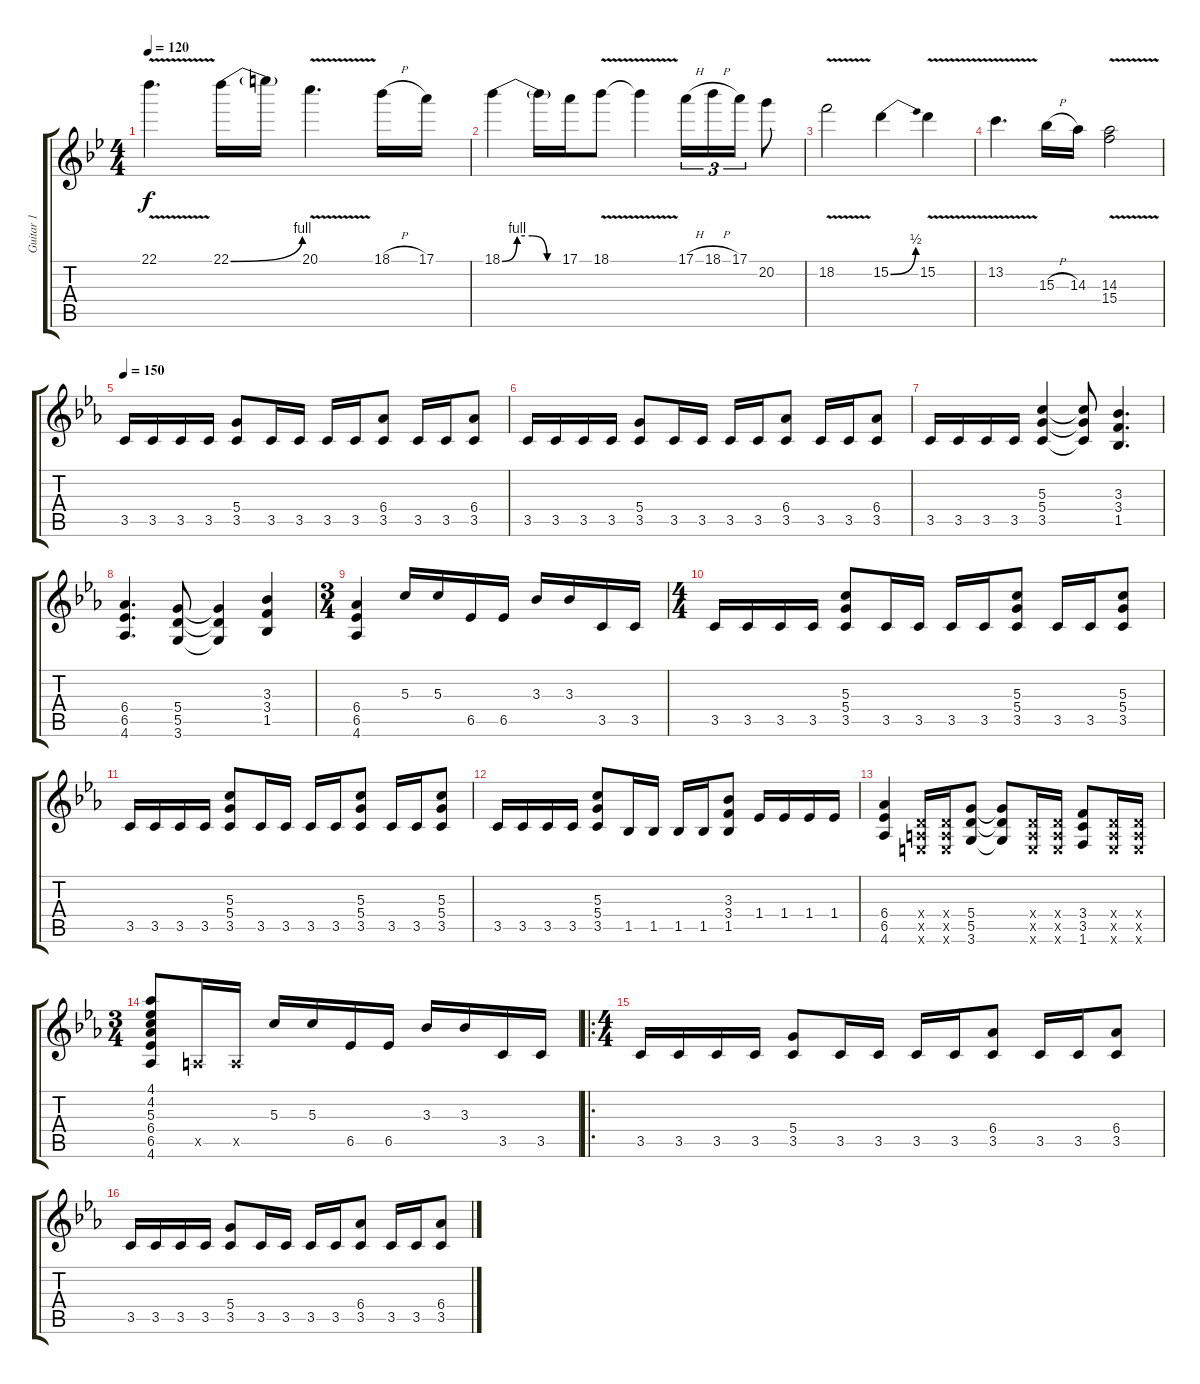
\track ("Guitar 1" "Guitar 1") {instrument acousticguitarnylon}
\staff {score tabs}
\tuning (E4 B3 G3 D3 A2 E2) {hide}
\ts (4 4)
\tempo 120
\clef g2
\ks bb
22.1{v}.4{d dy f volume 15 balance 8} 22.1{be (bend 0 0 60 4)}.16 22.1{t}.16 20.1{v}.4{d} 18.1{h}.16 17.1.16 |
18.1{be (custom 0 0 15 4 30 4 45 0 60 0)}.4 18.1{t}.16 17.1.16 18.1{v}.8 18.1{t}.4 17.1{h}.16{tu (3 2)} 18.1{h}.16{tu (3 2)} 17.1.16{tu (3 2)} 20.2.8 |
18.2{v}.2 15.2{be (bend 0 0 60 2)}.4 15.2{v}.4 |
13.2{v}.4{d} 15.3{h}.16 14.3.16 (14.3{v} 15.4{v}).2 |
\tempo 150
\ks eb
3.5.16{volume 11 balance 2} 3.5.16 3.5.16 3.5.16 (5.4 3.5).8 3.5.16 3.5.16 3.5.16 3.5.16 (6.4 3.5).8 3.5.16 3.5.16 (6.4 3.5).8 |
3.5.16 3.5.16 3.5.16 3.5.16 (5.4 3.5).8 3.5.16 3.5.16 3.5.16 3.5.16 (6.4 3.5).8 3.5.16 3.5.16 (6.4 3.5).8 |
3.5.16 3.5.16 3.5.16 3.5.16 (5.3 5.4 3.5).4 (5.3{t} 5.4{t} 3.5{t}).8 (3.3 3.4 1.5).4{d} |
(6.4 6.5 4.6).4{d} (5.4 5.5 3.6).8 (5.4{t} 5.5{t} 3.6{t}).4 (3.3 3.4 1.5).4 |
\ts (3 4)
(6.4 6.5 4.6).4 5.3.16 5.3.16 6.5.16 6.5.16 3.3.16 3.3.16 3.5.16 3.5.16 |
\ts (4 4)
3.5.16 3.5.16 3.5.16 3.5.16 (5.3 5.4 3.5).8 3.5.16 3.5.16 3.5.16 3.5.16 (5.3 5.4 3.5).8 3.5.16 3.5.16 (5.3 5.4 3.5).8 |
3.5.16 3.5.16 3.5.16 3.5.16 (5.3 5.4 3.5).8 3.5.16 3.5.16 3.5.16 3.5.16 (5.3 5.4 3.5).8 3.5.16 3.5.16 (5.3 5.4 3.5).8 |
3.5.16 3.5.16 3.5.16 3.5.16 (5.3 5.4 3.5).8 1.5.16 1.5.16 1.5.16 1.5.16 (3.3 3.4 1.5).8 1.4.16 1.4.16 1.4.16 1.4.16 |
(6.4 6.5 4.6).4 (0.4{x} 0.5{x} 0.6{x}).16 (0.4{x} 0.5{x} 0.6{x}).16 (5.4 5.5 3.6).8 (5.4{t} 5.5{t} 3.6{t}).8 (0.4{x} 0.5{x} 0.6{x}).16 (0.4{x} 0.5{x} 0.6{x}).16 (3.4 3.5 1.6).8 (0.4{x} 0.5{x} 0.6{x}).16 (0.4{x} 0.5{x} 0.6{x}).16 |
\ts (3 4)
(4.1 4.2 5.3 6.4 6.5 4.6).8 0.5{x}.16 0.5{x}.16 5.3.16 5.3.16 6.5.16 6.5.16 3.3.16 3.3.16 3.5.16 3.5.16 |
\ro
\ts (4 4)
3.5.16 3.5.16 3.5.16 3.5.16 (5.4 3.5).8 3.5.16 3.5.16 3.5.16 3.5.16 (6.4 3.5).8 3.5.16 3.5.16 (6.4 3.5).8 |
3.5.16 3.5.16 3.5.16 3.5.16 (5.4 3.5).8 3.5.16 3.5.16 3.5.16 3.5.16 (6.4 3.5).8 3.5.16 3.5.16 (6.4 3.5).8
